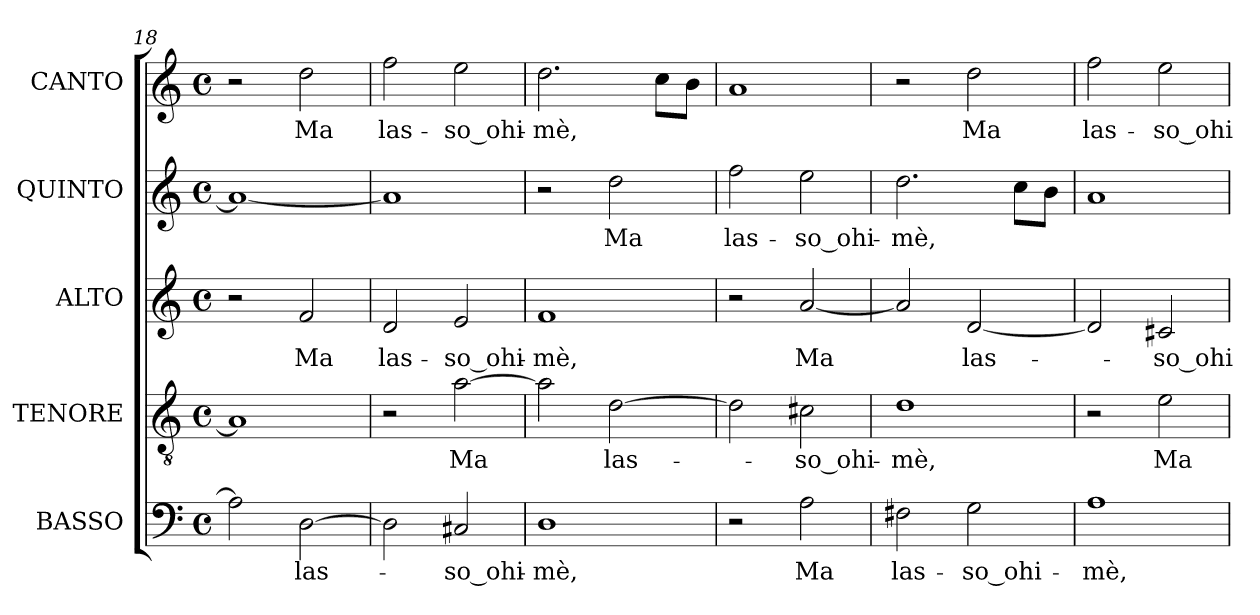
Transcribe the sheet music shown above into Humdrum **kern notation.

**kern	**text	**kern	**text	**kern	**text	**kern	**text	**kern	**text
*part5	*part5	*part4	*part4	*part3	*part3	*part2	*part2	*part1	*part1
*staff5	*staff5	*staff4	*staff4	*staff3	*staff3	*staff2	*staff2	*staff1	*staff1
*I"BASSO	*	*I"TENORE	*	*I"ALTO	*	*I"QUINTO	*	*I"CANTO	*
*I'B.	*	*I'T.	*	*I'A.	*	*	*	*	*
!!LO:PB:g=z
*clefF4	*	*clefGv2	*	*clefG2	*	*clefG2	*	*clefG2	*
*	*	*ITrd7c12	*	*	*	*	*	*	*
*k[]	*	*k[]	*	*k[]	*	*k[]	*	*k[]	*
*C:	*	*C:	*	*C:	*	*C:	*	*C:	*
*M4/4	*	*M4/4	*	*M4/4	*	*M4/4	*	*M4/4	*
*met(c)	*	*met(c)	*	*met(c)	*	*met(c)	*	*met(c)	*
=18	=18	=18	=18	=18	=18	=18	=18	=18	=18
2Ai\]	.	1AAi]	.	2r	.	1ai_<	.	2r	.
!	!LO:LY:b:color=#000000	!	!	!	!	!	!	!	!
!	!	!	!	!	!LO:LY:b:color=#000000	!	!	!	!
!	!	!	!	!	!	!	!	!	!LO:LY:b:color=#000000
[>2Di\	las-	.	.	2fi/	Ma	.	.	2ddi\	Ma
=19	=19	=19	=19	=19	=19	=19	=19	=19	=19
!	!	!	!	!	!LO:LY:b:color=#000000	!	!	!	!
!	!	!	!	!	!	!	!	!	!LO:LY:b:color=#000000
2Di\]	.	2r	.	2di/	las-	1ai]	.	2ffi\	las-
!	!LO:LY:b:color=#000000	!	!	!	!	!	!	!	!
!	!	!	!LO:LY:b:color=#000000	!	!	!	!	!	!
!	!	!	!	!	!LO:LY:b:color=#000000	!	!	!	!
!	!	!	!	!	!	!	!	!	!LO:LY:b:color=#000000
2C#Xi/	-so_ohi-	[>2Ai\	Ma	2ei/	-so_ohi-	.	.	2eei\	-so_ohi-
=20	=20	=20	=20	=20	=20	=20	=20	=20	=20
!	!LO:LY:b:color=#000000	!	!	!	!	!	!	!	!
!	!	!	!	!	!LO:LY:b:color=#000000	!	!	!	!
!	!	!	!	!	!	!	!	!	!LO:LY:b:color=#000000
1Di	-mè,	2Ai\]	.	1fi	-mè,	2r	.	2.ddi\	-mè,
!	!	!	!LO:LY:b:color=#000000	!	!	!	!	!	!
!	!	!	!	!	!	!	!LO:LY:b:color=#000000	!	!
.	.	[>2Di\	las-	.	.	2ddi\	Ma	.	.
.	.	.	.	.	.	.	.	8cci\L	.
.	.	.	.	.	.	.	.	8bi\J	.
=21	=21	=21	=21	=21	=21	=21	=21	=21	=21
!	!	!	!	!	!	!	!LO:LY:b:color=#000000	!	!
2r	.	2Di\]	.	2r	.	2ffi\	las-	1ai	.
!	!LO:LY:b:color=#000000	!	!	!	!	!	!	!	!
!	!	!	!LO:LY:b:color=#000000	!	!	!	!	!	!
!	!	!	!	!	!LO:LY:b:color=#000000	!	!	!	!
!	!	!	!	!	!	!	!LO:LY:b:color=#000000	!	!
2Ai\	Ma	2C#Xi\	-so_ohi-	[<2ai/	Ma	2eei\	-so_ohi-	.	.
=22	=22	=22	=22	=22	=22	=22	=22	=22	=22
!	!LO:LY:b:color=#000000	!	!	!	!	!	!	!	!
!	!	!	!LO:LY:b:color=#000000	!	!	!	!	!	!
!	!	!	!	!	!	!	!LO:LY:b:color=#000000	!	!
2F#Xi\	las-	1Di	-mè,	2ai/]	.	2.ddi\	-mè,	2r	.
!	!LO:LY:b:color=#000000	!	!	!	!	!	!	!	!
!	!	!	!	!	!LO:LY:b:color=#000000	!	!	!	!
!	!	!	!	!	!	!	!	!	!LO:LY:b:color=#000000
2Gi\	-so_ohi-	.	.	[<2di/	las-	.	.	2ddi\	Ma
.	.	.	.	.	.	8cci\L	.	.	.
.	.	.	.	.	.	8bi\J	.	.	.
=23	=23	=23	=23	=23	=23	=23	=23	=23	=23
!	!LO:LY:b:color=#000000	!	!	!	!	!	!	!	!
!	!	!	!	!	!	!	!	!	!LO:LY:b:color=#000000
1Ai	-mè,	2r	.	2di/]	.	1ai	.	2ffi\	las-
!	!	!	!LO:LY:b:color=#000000	!	!	!	!	!	!
!	!	!	!	!	!LO:LY:b:color=#000000	!	!	!	!
!	!	!	!	!	!	!	!	!	!LO:LY:b:color=#000000
.	.	2Ei\	Ma	2c#Xi/	-so_ohi-	.	.	2eei\	-so_ohi-
=	=	=	=	=	=	=	=	=	=
*-	*-	*-	*-	*-	*-	*-	*-	*-	*-
